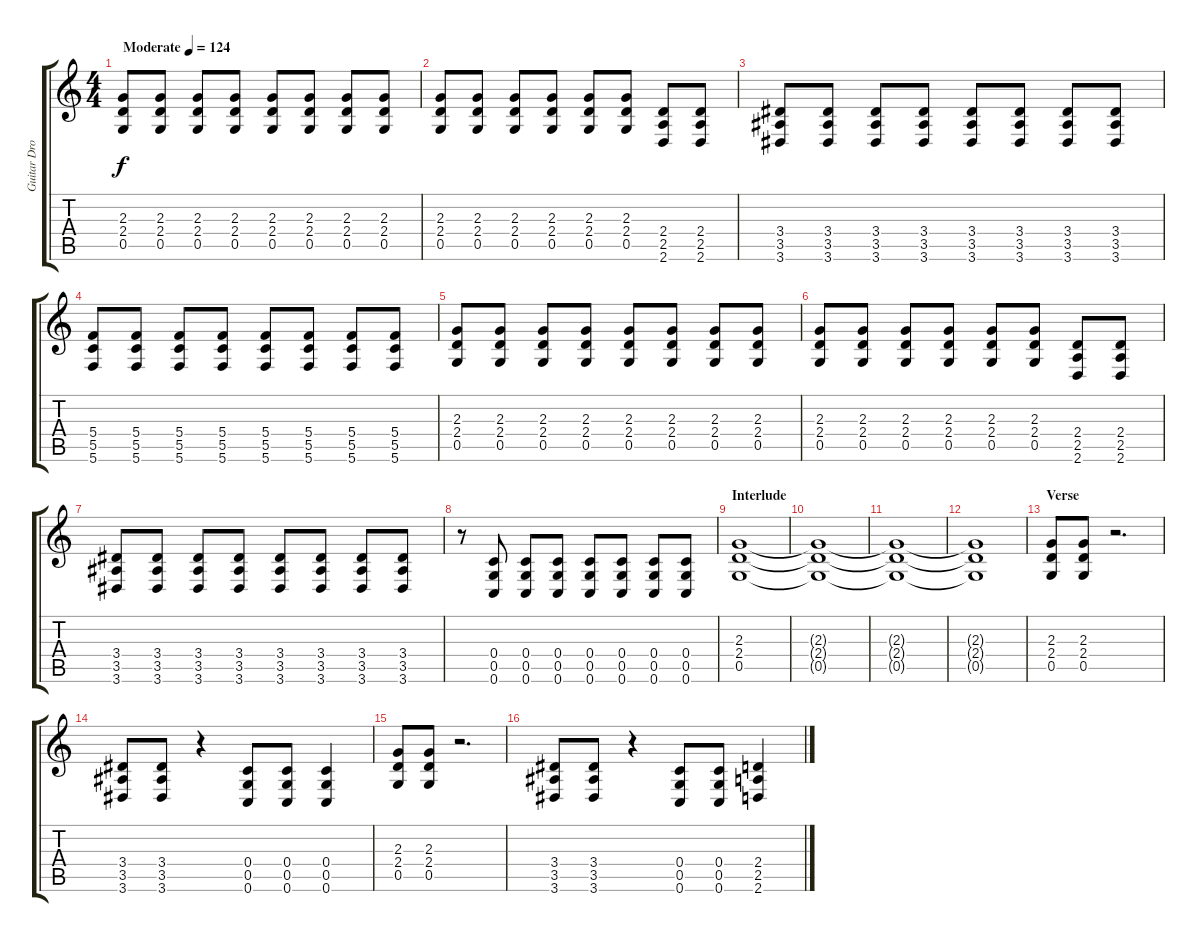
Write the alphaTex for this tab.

\track ("Guitar Drop C" "Guitar Dro") {instrument distortionguitar}
\staff {score tabs}
\tuning (D4 A3 F3 C3 G2 C2) {hide}
\ts (4 4)
\tempo (124 "Moderate")
\clef g2
\ks c
(2.3 2.4 0.5).8{dy f instrument distortionguitar} (2.3 2.4 0.5).8 (2.3 2.4 0.5).8 (2.3 2.4 0.5).8 (2.3 2.4 0.5).8 (2.3 2.4 0.5).8 (2.3 2.4 0.5).8 (2.3 2.4 0.5).8 |
(2.3 2.4 0.5).8 (2.3 2.4 0.5).8 (2.3 2.4 0.5).8 (2.3 2.4 0.5).8 (2.3 2.4 0.5).8 (2.3 2.4 0.5).8 (2.4 2.5 2.6).8 (2.4 2.5 2.6).8 |
(3.4 3.5 3.6).8 (3.4 3.5 3.6).8 (3.4 3.5 3.6).8 (3.4 3.5 3.6).8 (3.4 3.5 3.6).8 (3.4 3.5 3.6).8 (3.4 3.5 3.6).8 (3.4 3.5 3.6).8 |
(5.4 5.5 5.6).8 (5.4 5.5 5.6).8 (5.4 5.5 5.6).8 (5.4 5.5 5.6).8 (5.4 5.5 5.6).8 (5.4 5.5 5.6).8 (5.4 5.5 5.6).8 (5.4 5.5 5.6).8 |
(2.3 2.4 0.5).8 (2.3 2.4 0.5).8 (2.3 2.4 0.5).8 (2.3 2.4 0.5).8 (2.3 2.4 0.5).8 (2.3 2.4 0.5).8 (2.3 2.4 0.5).8 (2.3 2.4 0.5).8 |
(2.3 2.4 0.5).8 (2.3 2.4 0.5).8 (2.3 2.4 0.5).8 (2.3 2.4 0.5).8 (2.3 2.4 0.5).8 (2.3 2.4 0.5).8 (2.4 2.5 2.6).8 (2.4 2.5 2.6).8 |
(3.4 3.5 3.6).8 (3.4 3.5 3.6).8 (3.4 3.5 3.6).8 (3.4 3.5 3.6).8 (3.4 3.5 3.6).8 (3.4 3.5 3.6).8 (3.4 3.5 3.6).8 (3.4 3.5 3.6).8 |
r.8 (0.4 0.5 0.6).8 (0.4 0.5 0.6).8 (0.4 0.5 0.6).8 (0.4 0.5 0.6).8 (0.4 0.5 0.6).8 (0.4 0.5 0.6).8 (0.4 0.5 0.6).8 |
\section ("" "Interlude")
(2.3 2.4 0.5).1 |
(2.3{t} 2.4{t} 0.5{t}).1 |
(2.3{t} 2.4{t} 0.5{t}).1 |
(2.3{t} 2.4{t} 0.5{t}).1 |
\section ("" "Verse")
(2.3 2.4 0.5).8 (2.3 2.4 0.5).8 r.2{d} |
(3.4 3.5 3.6).8 (3.4 3.5 3.6).8 r.4 (0.4 0.5 0.6).8 (0.4 0.5 0.6).8 (0.4 0.5 0.6).4 |
(2.3 2.4 0.5).8 (2.3 2.4 0.5).8 r.2{d} |
(3.4 3.5 3.6).8 (3.4 3.5 3.6).8 r.4 (0.4 0.5 0.6).8 (0.4 0.5 0.6).8 (2.4 2.5 2.6).4
